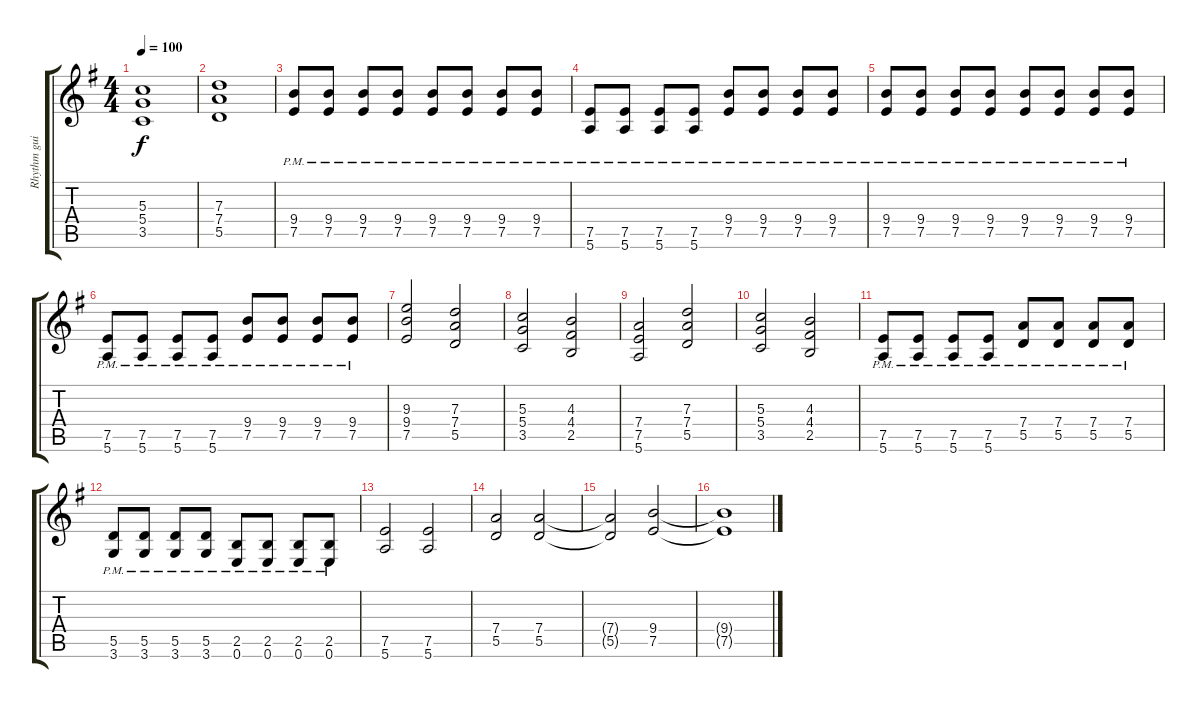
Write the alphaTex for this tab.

\track ("Rhythm guitar" "Rhythm gui") {instrument distortionguitar}
\staff {score tabs}
\tuning (E4 B3 G3 D3 A2 E2) {hide}
\ts (4 4)
\tempo 100
\clef g2
\ks g
(5.3 5.4 3.5).1{dy f} |
(7.3 7.4 5.5).1 |
(9.4{pm} 7.5{pm}).8 (9.4{pm} 7.5{pm}).8 (9.4{pm} 7.5{pm}).8 (9.4{pm} 7.5{pm}).8 (9.4{pm} 7.5{pm}).8 (9.4{pm} 7.5{pm}).8 (9.4{pm} 7.5{pm}).8 (9.4{pm} 7.5{pm}).8 |
(7.5{pm} 5.6{pm}).8 (7.5{pm} 5.6{pm}).8 (7.5{pm} 5.6{pm}).8 (7.5{pm} 5.6{pm}).8 (9.4{pm} 7.5{pm}).8 (9.4{pm} 7.5{pm}).8 (9.4{pm} 7.5{pm}).8 (9.4{pm} 7.5{pm}).8 |
(9.4{pm} 7.5{pm}).8 (9.4{pm} 7.5{pm}).8 (9.4{pm} 7.5{pm}).8 (9.4{pm} 7.5{pm}).8 (9.4{pm} 7.5{pm}).8 (9.4{pm} 7.5{pm}).8 (9.4{pm} 7.5{pm}).8 (9.4{pm} 7.5{pm}).8 |
(7.5{pm} 5.6{pm}).8 (7.5{pm} 5.6{pm}).8 (7.5{pm} 5.6{pm}).8 (7.5{pm} 5.6{pm}).8 (9.4{pm} 7.5{pm}).8 (9.4{pm} 7.5{pm}).8 (9.4{pm} 7.5{pm}).8 (9.4{pm} 7.5{pm}).8 |
(9.3 9.4 7.5).2 (7.3 7.4 5.5).2 |
(5.3 5.4 3.5).2 (4.3 4.4 2.5).2 |
(7.4 7.5 5.6).2 (7.3 7.4 5.5).2 |
(5.3 5.4 3.5).2 (4.3 4.4 2.5).2 |
(7.5{pm} 5.6{pm}).8 (7.5{pm} 5.6{pm}).8 (7.5{pm} 5.6{pm}).8 (7.5{pm} 5.6{pm}).8 (7.4{pm} 5.5{pm}).8 (7.4{pm} 5.5{pm}).8 (7.4{pm} 5.5{pm}).8 (7.4{pm} 5.5{pm}).8 |
(5.5{pm} 3.6{pm}).8 (5.5{pm} 3.6{pm}).8 (5.5{pm} 3.6{pm}).8 (5.5{pm} 3.6{pm}).8 (2.5{pm} 0.6{pm}).8 (2.5{pm} 0.6{pm}).8 (2.5{pm} 0.6{pm}).8 (2.5{pm} 0.6{pm}).8 |
(7.5 5.6).2 (7.5 5.6).2 |
(7.4 5.5).2 (7.4 5.5).2 |
(7.4{t} 5.5{t}).2 (9.4 7.5).2 |
(9.4{t} 7.5{t}).1
